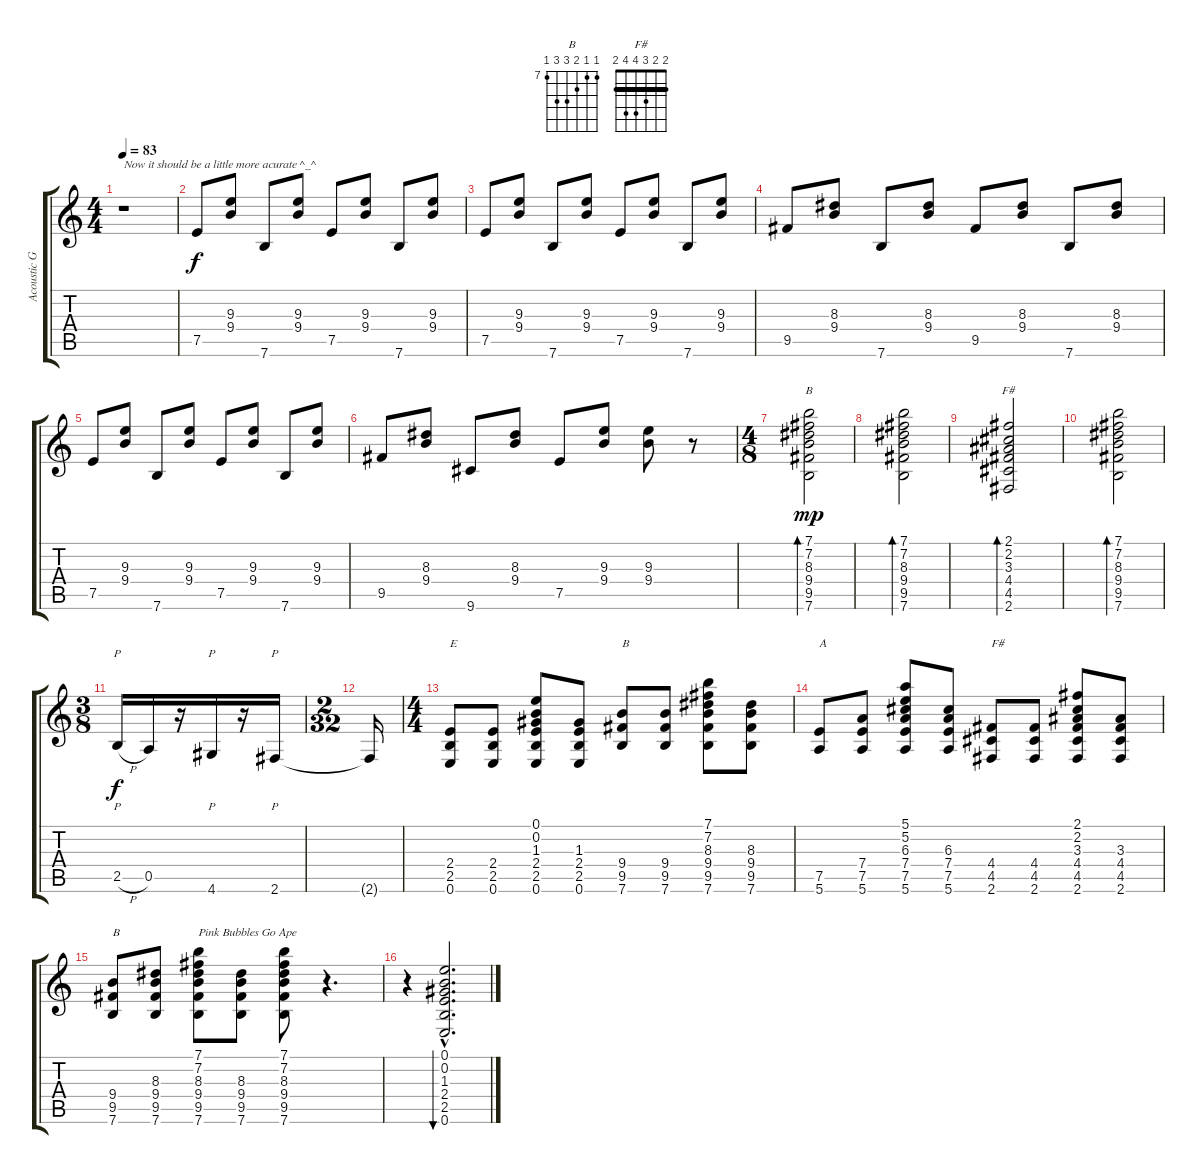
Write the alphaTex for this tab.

\track ("Acoustic Guitar" "Acoustic G") {instrument acousticguitarnylon}
\staff {score tabs}
\tuning (E4 B3 G3 D3 A2 E2) {hide}
\chord ("B" 7 7 8 9 9 7) {firstfret 7}
\chord ("F#" 2 2 3 4 4 2) {barre 2}
\ts (4 4)
\tempo 83
\clef g2
\ks c
r.1{txt "Now it should be a little more acurate ^_^" dy f instrument acousticguitarnylon} |
7.5.8 (9.3 9.4).8 7.6.8 (9.3 9.4).8 7.5.8 (9.3 9.4).8 7.6.8 (9.3 9.4).8 |
7.5.8 (9.3 9.4).8 7.6.8 (9.3 9.4).8 7.5.8 (9.3 9.4).8 7.6.8 (9.3 9.4).8 |
9.5.8 (8.3 9.4).8 7.6.8 (8.3 9.4).8 9.5.8 (8.3 9.4).8 7.6.8 (8.3 9.4).8 |
7.5.8 (9.3 9.4).8 7.6.8 (9.3 9.4).8 7.5.8 (9.3 9.4).8 7.6.8 (9.3 9.4).8 |
9.5.8 (8.3 9.4).8 9.6.8 (8.3 9.4).8 7.5.8 (9.3 9.4).8 (9.3 9.4).8 r.8 |
\ts (4 8)
(7.1 7.2 8.3 9.4 9.5 7.6).2{bd 120 ch "B" dy mp} |
(7.1 7.2 8.3 9.4 9.5 7.6).2{bd 120} |
(2.1 2.2 3.3 4.4 4.5 2.6).2{bd 120 ch "F#"} |
(7.1 7.2 8.3 9.4 9.5 7.6).2{bd 120} |
\ts (3 8)
2.5{h}.16{p dy f} 0.5.16 r.16 4.6.16{p} r.16 2.6.16{p} |
\ts (2 32)
2.6{t}.16 |
\ts (4 4)
(2.4 2.5 0.6).8{txt "E"} (2.4 2.5 0.6).8 (0.1 0.2 1.3 2.4 2.5 0.6).8 (1.3 2.4 2.5 0.6).8 (9.4 9.5 7.6).8{txt "B"} (9.4 9.5 7.6).8 (7.1 7.2 8.3 9.4 9.5 7.6).8 (8.3 9.4 9.5 7.6).8 |
(7.5 5.6).8{txt "A"} (7.4 7.5 5.6).8 (5.1 5.2 6.3 7.4 7.5 5.6).8 (6.3 7.4 7.5 5.6).8 (4.4 4.5 2.6).8{txt "F#"} (4.4 4.5 2.6).8 (2.1 2.2 3.3 4.4 4.5 2.6).8 (3.3 4.4 4.5 2.6).8 |
(9.4 9.5 7.6).8{txt "B"} (8.3 9.4 9.5 7.6).8 (7.1 7.2 8.3 9.4 9.5 7.6).8{txt "Pink Bubbles Go Ape"} (8.3 9.4 9.5 7.6).8 (7.1 7.2 8.3 9.4 9.5 7.6).8 r.4{d} |
r.4 (0.1{hac} 0.2{hac} 1.3{hac} 2.4{hac} 2.5{hac} 0.6{hac}).2{d bu 240}
